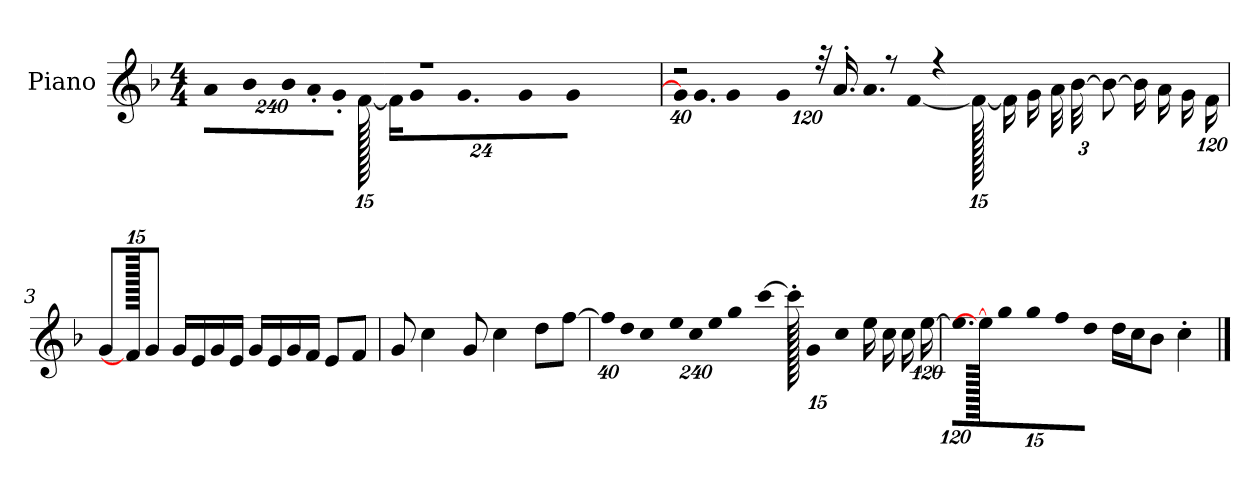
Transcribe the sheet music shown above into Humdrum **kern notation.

**kern
*part1
*staff1
*I"Piano
*I'P-no
*clefG2
*k[b-]
*M4/4
*MM90
=1
*^
*	*Xbrackettup
!	!LO:N:vis=8
1r	960%137a\L
!	!LO:N:vis=8
.	960%137b-\
!	!LO:N:vis=16
.	1920%137b-\L
!	!LO:N:vis=16
.	1920%137a'\
!	!LO:N:vis=16
.	1920%137g'\JJ
.	[1920f\
.	384%19f\KL]
.	10g\
.	10.g\
.	10g\
.	[10g\J
.	1920ryy
=2	=2
!	!LO:N:vis=32
2r	640%23g\KLL]
!	!LO:N:vis=16.
.	960%103g\
!	!LO:N:vis=16
.	1920%137g\
!	!LO:N:vis=16
.	1920%137g\
!	!LO:N:vis=16.
.	960%103a\
.	[384%41f\J
32r	1920f\_
.	16f\LL]
16.a'/	.
.	16g\
8r	.
.	48a\L
.	[48b-\JJ
.	12b-\J_
4r	.
.	16b-\LL]
.	16a\
.	16g\
.	[1920%119f\JJ
*v	*v
=3
8g/L
1920f\]
8g/J
16g/LL
16e/
16g/
16e/JJ
16g/LL
16e/
16g/
16f/JJ
8e/L
8f/J
!!LO:LB:g=z
=4
8g/
4cc\
8g/
4cc\
8dd\L
[8ff\J
=5
!LO:N:vis=32
640%23ff\KLL]
!LO:N:vis=16
1920%137dd\
!LO:N:vis=32
640%23cc\K
!LO:N:vis=16
1920%137ee\
!LO:N:vis=16
1920%137cc\
!LO:N:vis=16
1920%137ee\
!LO:N:vis=32
640%23gg\K
[384%41ccc\J
1920ccc'\]
*brackettup
12g/
6cc\
16ee\LL
16cc\
16cc\
[1920%119ee\JJ
=6
*Xbrackettup
!LO:N:vis=16.
960%103ee\LL]
1920ee\_
!LO:N:vis=32
640%23gg\JK
!LO:N:vis=8
960%137gg\
!LO:N:vis=8
960%137ff\
!LO:N:vis=16
1920%137dd\Jk
16dd\LL
16cc\J
8b-\J
4cc'\
==
*-
